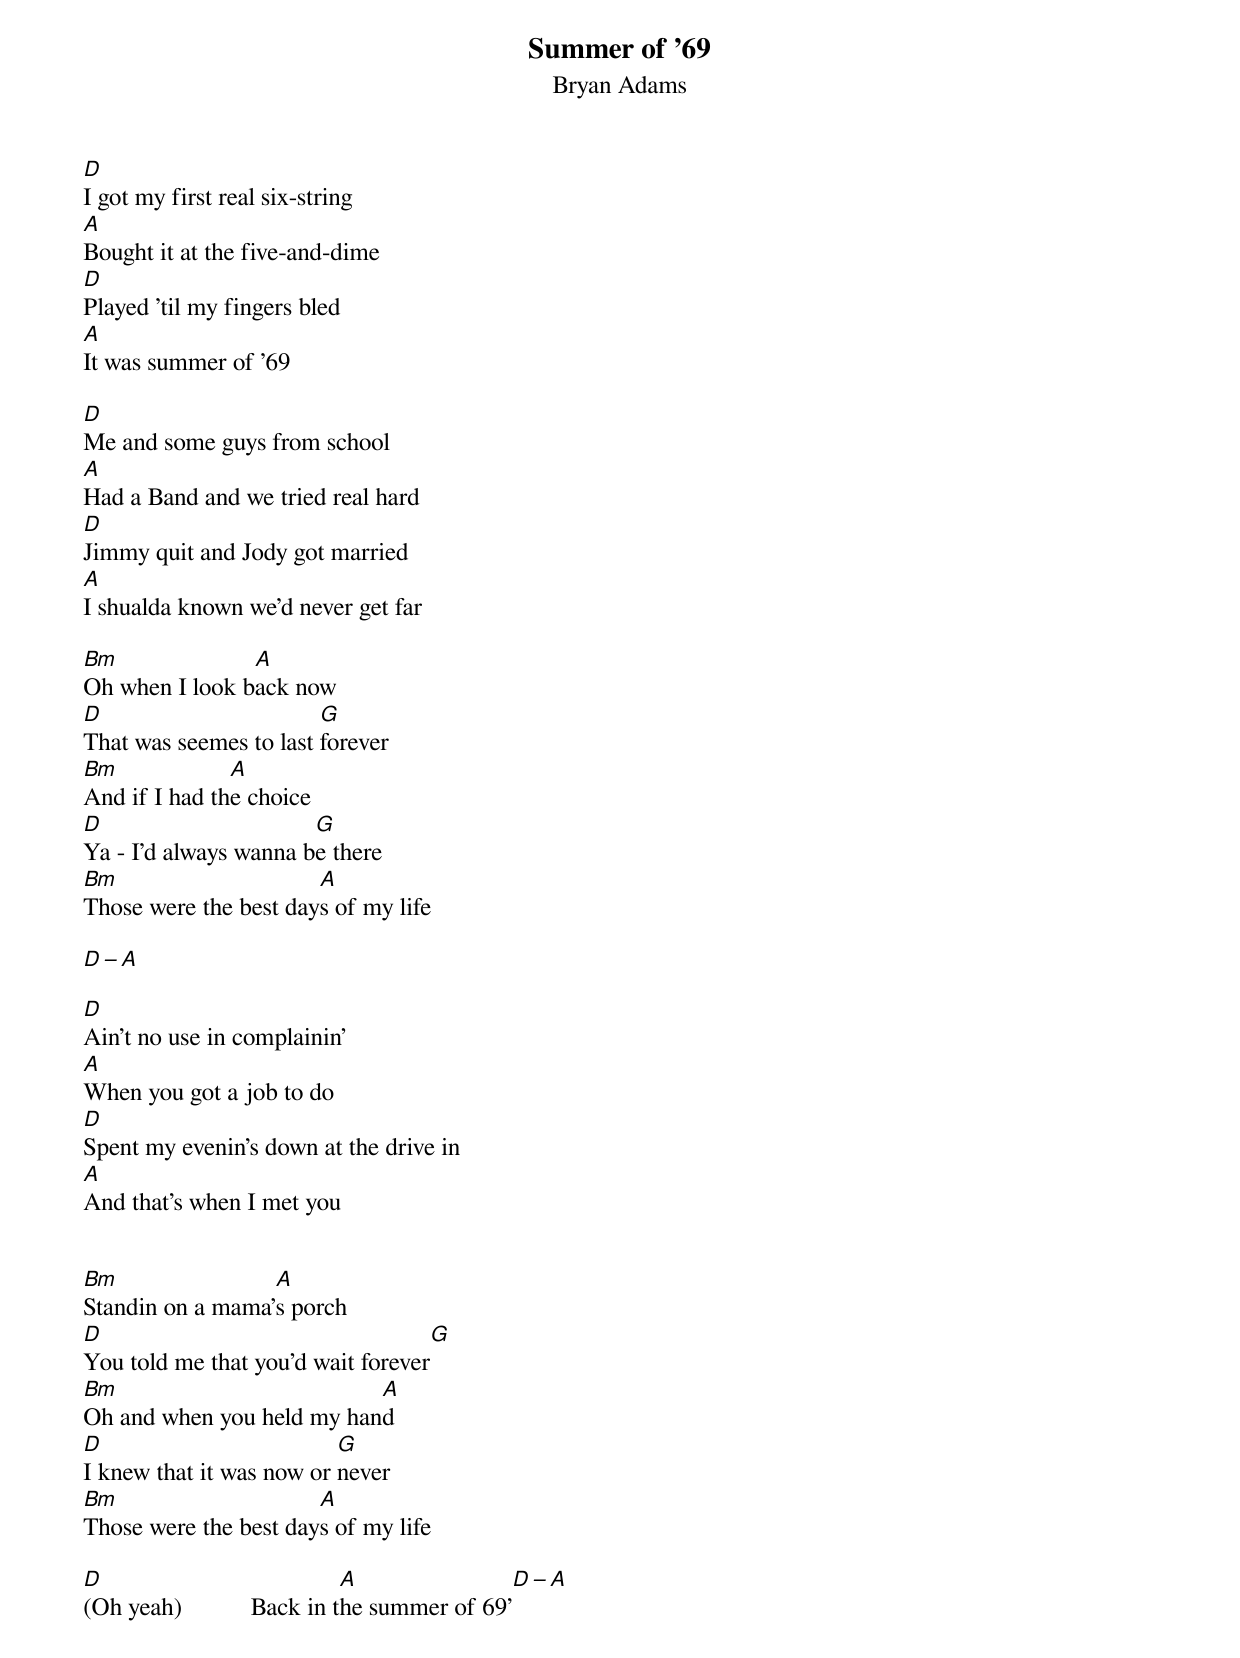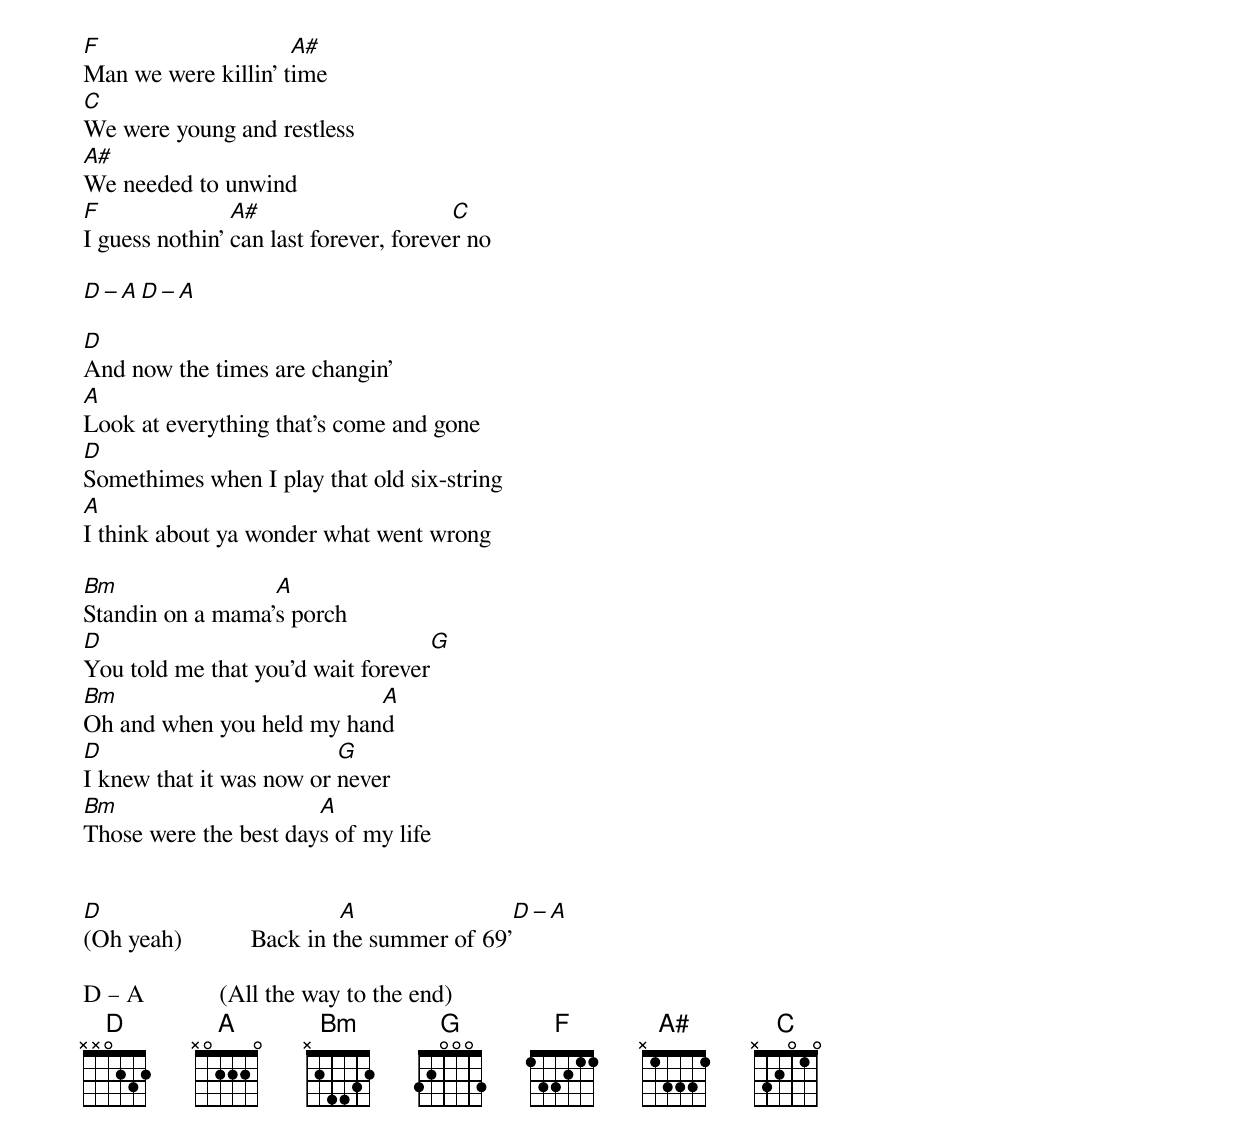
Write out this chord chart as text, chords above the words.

{t: Summer of '69}
{st: Bryan Adams}

D
I got my first real six-string
A
Bought it at the five-and-dime
D
Played 'til my fingers bled
A
It was summer of '69

D
Me and some guys from school
A
Had a Band and we tried real hard
D
Jimmy quit and Jody got married
A
I shualda known we'd never get far

Bm		A
Oh when I look back now
D			G
That was seemes to last forever
Bm	       A
And if I had the choice
D		       G
Ya - I'd always wanna be there
Bm		       A
Those were the best days of my life

D – A

D
Ain't no use in complainin'
A
When you got a job to do
D
Spent my evenin's down at the drive in
A
And that's when I met you


Bm		  A
Standin on a mama's porch
D		                   G
You told me that you'd wait forever
Bm		           A
Oh and when you held my hand
D		          G
I knew that it was now or never
Bm		       A
Those were the best days of my life

D                            A			    D – A
(Oh yeah)           Back in the summer of 69’

F		     A#
Man we were killin' time
C
We were young and restless
A#
We needed to unwind
F	        A#		        C
I guess nothin' can last forever, forever no

D – A    D – A

D
And now the times are changin'
A
Look at everything that's come and gone
D
Somethimes when I play that old six-string
A
I think about ya wonder what went wrong

Bm		  A
Standin on a mama's porch
D		                   G
You told me that you'd wait forever
Bm		           A
Oh and when you held my hand
D		          G
I knew that it was now or never
Bm		       A
Those were the best days of my life


D                            A			    D – A
(Oh yeah)           Back in the summer of 69’

D – A            (All the way to the end)
